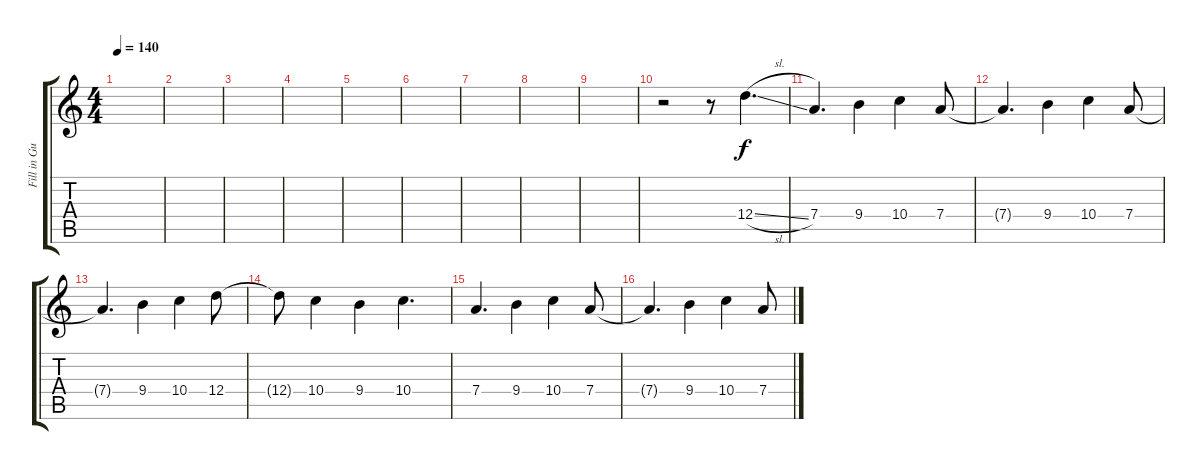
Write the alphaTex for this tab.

\track ("Fill in Guitar" "Fill in Gu") {instrument overdrivenguitar}
\staff {score tabs}
\tuning (E4 B3 G3 D3 A2 E2) {hide}
\ts (4 4)
\tempo 140
\clef g2
\ks c
|
|
|
|
|
|
|
|
|
r.2 r.8 12.4{sl}.4{d} |
7.4.4{d} 9.4.4 10.4.4 7.4.8 |
7.4{t}.4{d} 9.4.4 10.4.4 7.4.8 |
7.4{t}.4{d} 9.4.4 10.4.4 12.4.8 |
12.4{t}.8 10.4.4 9.4.4 10.4.4{d} |
7.4.4{d} 9.4.4 10.4.4 7.4.8 |
7.4{t}.4{d} 9.4.4 10.4.4 7.4.8
